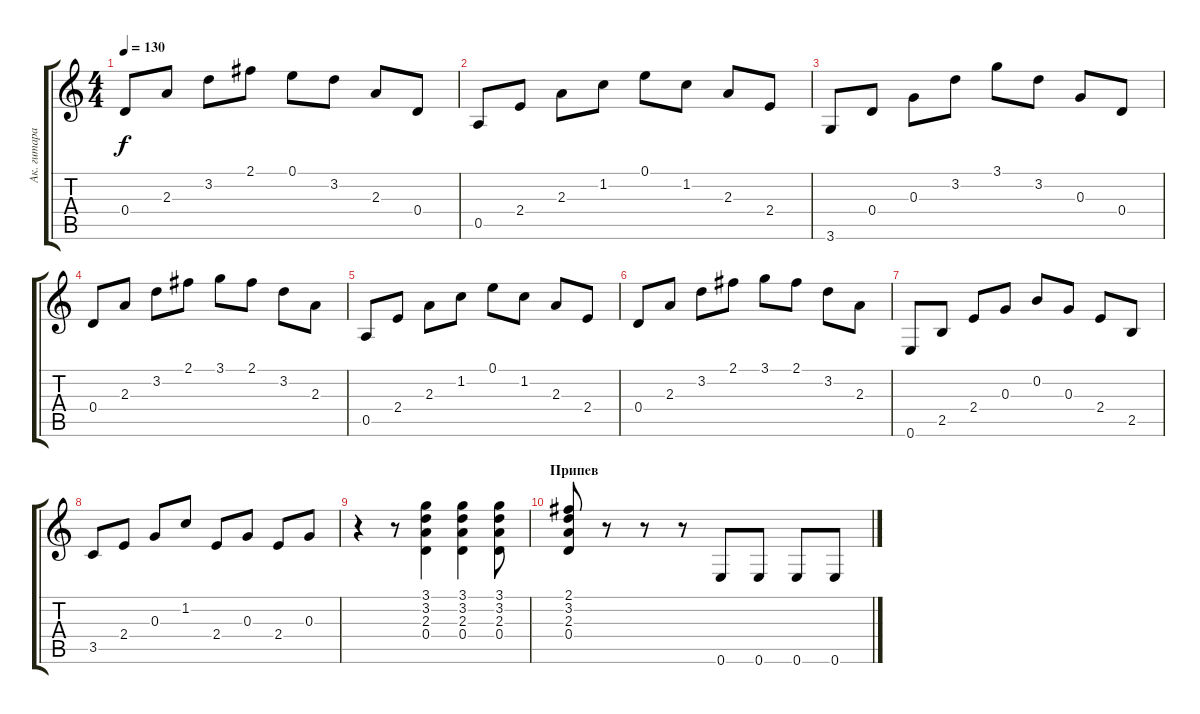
\track ("Ак. гитара" "Ак. гитара") {instrument acousticguitarsteel}
\staff {score tabs}
\tuning (E4 B3 G3 D3 A2 E2) {hide}
\ts (4 4)
\tempo 130
\clef g2
\ks c
0.4.8{dy f} 2.3.8 3.2.8 2.1.8 0.1.8 3.2.8 2.3.8 0.4.8 |
0.5.8 2.4.8 2.3.8 1.2.8 0.1.8 1.2.8 2.3.8 2.4.8 |
3.6.8 0.4.8 0.3.8 3.2.8 3.1.8 3.2.8 0.3.8 0.4.8 |
0.4.8 2.3.8 3.2.8 2.1.8 3.1.8 2.1.8 3.2.8 2.3.8 |
0.5.8 2.4.8 2.3.8 1.2.8 0.1.8 1.2.8 2.3.8 2.4.8 |
0.4.8 2.3.8 3.2.8 2.1.8 3.1.8 2.1.8 3.2.8 2.3.8 |
0.6.8 2.5.8 2.4.8 0.3.8 0.2.8 0.3.8 2.4.8 2.5.8 |
3.5.8 2.4.8 0.3.8 1.2.8 2.4.8 0.3.8 2.4.8 0.3.8 |
r.4 r.8 (3.1 3.2 2.3 0.4).4 (3.1 3.2 2.3 0.4).4 (3.1 3.2 2.3 0.4).8 |
\section ("" "Припев")
(2.1 3.2 2.3 0.4).8 r.8 r.8 r.8 0.6.8 0.6.8 0.6.8 0.6.8
